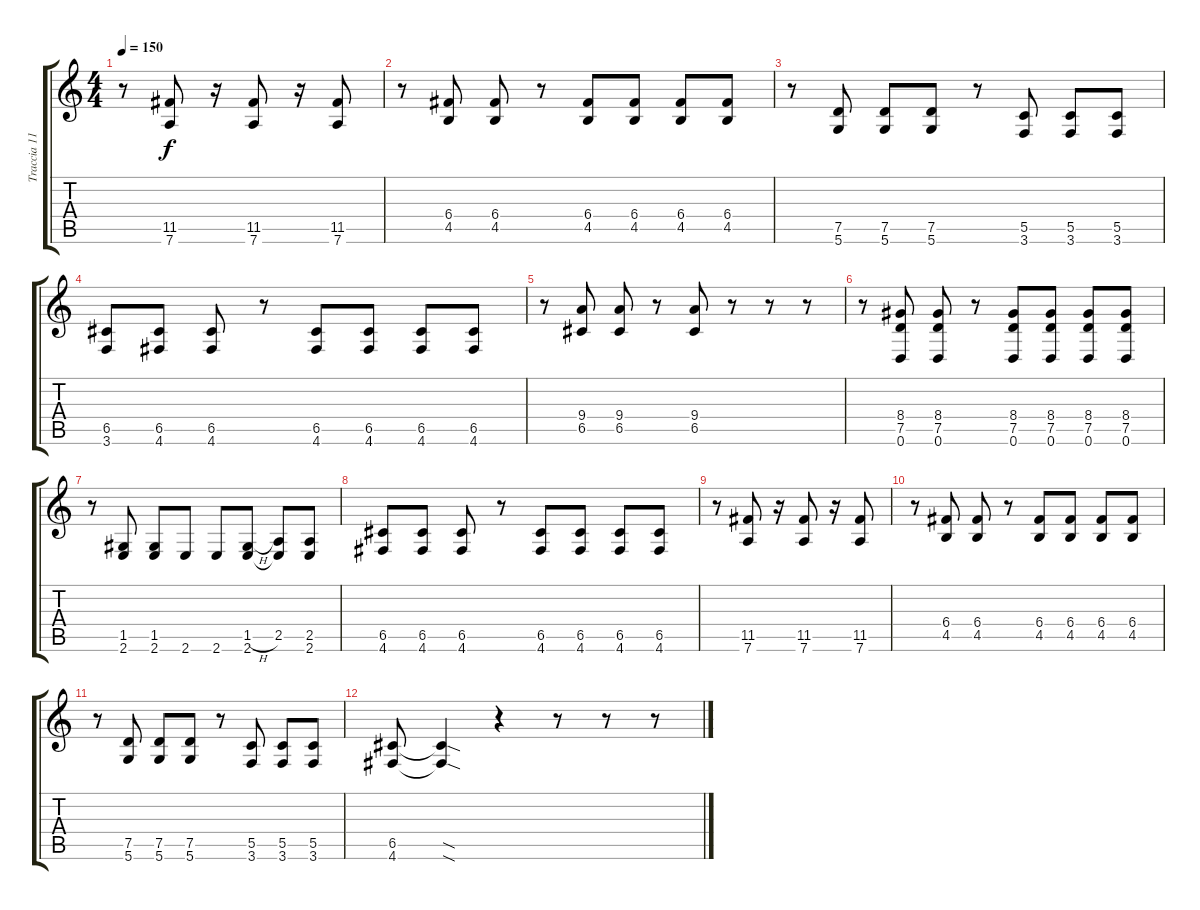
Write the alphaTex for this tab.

\track ("Traccia 11" "Traccia 11") {instrument distortionguitar}
\staff {score tabs}
\tuning (D4 A3 F3 C3 G2 D2) {hide}
\ts (4 4)
\tempo 150
\clef g2
\ks c
r.8{dy f} (11.5 7.6).8 r.16 (11.5 7.6).8 r.16 (11.5 7.6).8 |
r.8 (6.4 4.5).8 (6.4 4.5).8 r.8 (6.4 4.5).8 (6.4 4.5).8 (6.4 4.5).8 (6.4 4.5).8 |
r.8 (7.5 5.6).8 (7.5 5.6).8 (7.5 5.6).8 r.8 (5.5 3.6).8 (5.5 3.6).8 (5.5 3.6).8 |
(6.5 3.6).8 (6.5 4.6).8 (6.5 4.6).8 r.8 (6.5 4.6).8 (6.5 4.6).8 (6.5 4.6).8 (6.5 4.6).8 |
r.8 (9.4 6.5).8 (9.4 6.5).8 r.8 (9.4 6.5).8 r.8 r.8 r.8 |
r.8 (8.4 7.5 0.6).8 (8.4 7.5 0.6).8 r.8 (8.4 7.5 0.6).8 (8.4 7.5 0.6).8 (8.4 7.5 0.6).8 (8.4 7.5 0.6).8 |
r.8 (1.5 2.6).8 (1.5 2.6).8 2.6.8 2.6.8 (1.5{h} 2.6).8 (2.5 2.6{t}).8 (2.5 2.6).8 |
(6.5 4.6).8 (6.5 4.6).8 (6.5 4.6).8 r.8 (6.5 4.6).8 (6.5 4.6).8 (6.5 4.6).8 (6.5 4.6).8 |
r.8 (11.5 7.6).8 r.16 (11.5 7.6).8 r.16 (11.5 7.6).8 |
r.8 (6.4 4.5).8 (6.4 4.5).8 r.8 (6.4 4.5).8 (6.4 4.5).8 (6.4 4.5).8 (6.4 4.5).8 |
r.8 (7.5 5.6).8 (7.5 5.6).8 (7.5 5.6).8 r.8 (5.5 3.6).8 (5.5 3.6).8 (5.5 3.6).8 |
(6.5 4.6).8 (6.5{sod t} 4.6{sod t}).4 r.4 r.8 r.8 r.8
